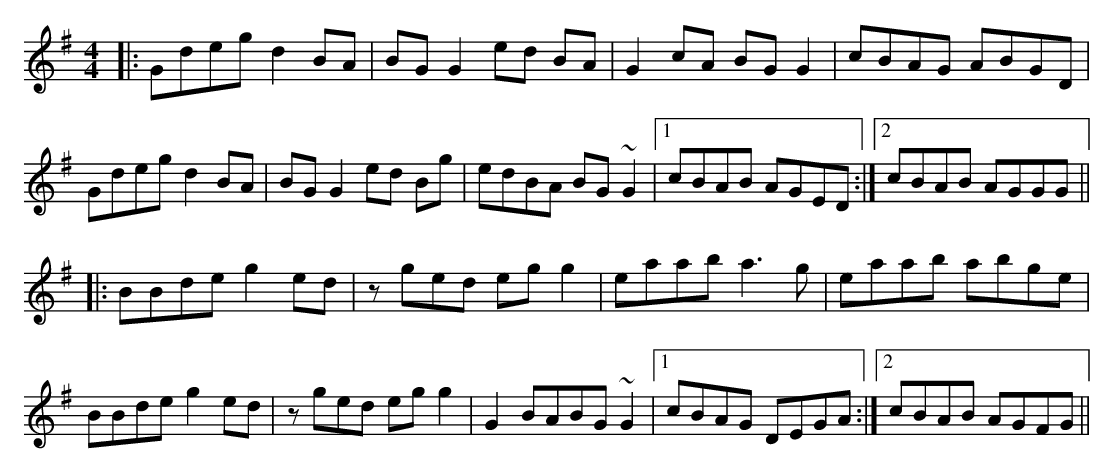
X:1
M:4/4
K:G
|:Gdeg d2 BA|BG G2 ed BA|G2 cA BG G2|cBAG ABGD|
Gdeg d2 BA|BG G2 ed Bg|edBA BG ~G2|1 cBAB AGED:|2 cBAB AGGG||
|:BBde g2 ed|z ged egg2|eaab a3 g|eaab abge|
BBde g2 ed|z ged egg2|G2 BABG ~G2|1 cBAG DEGA:|2 cBAB AGFG||
